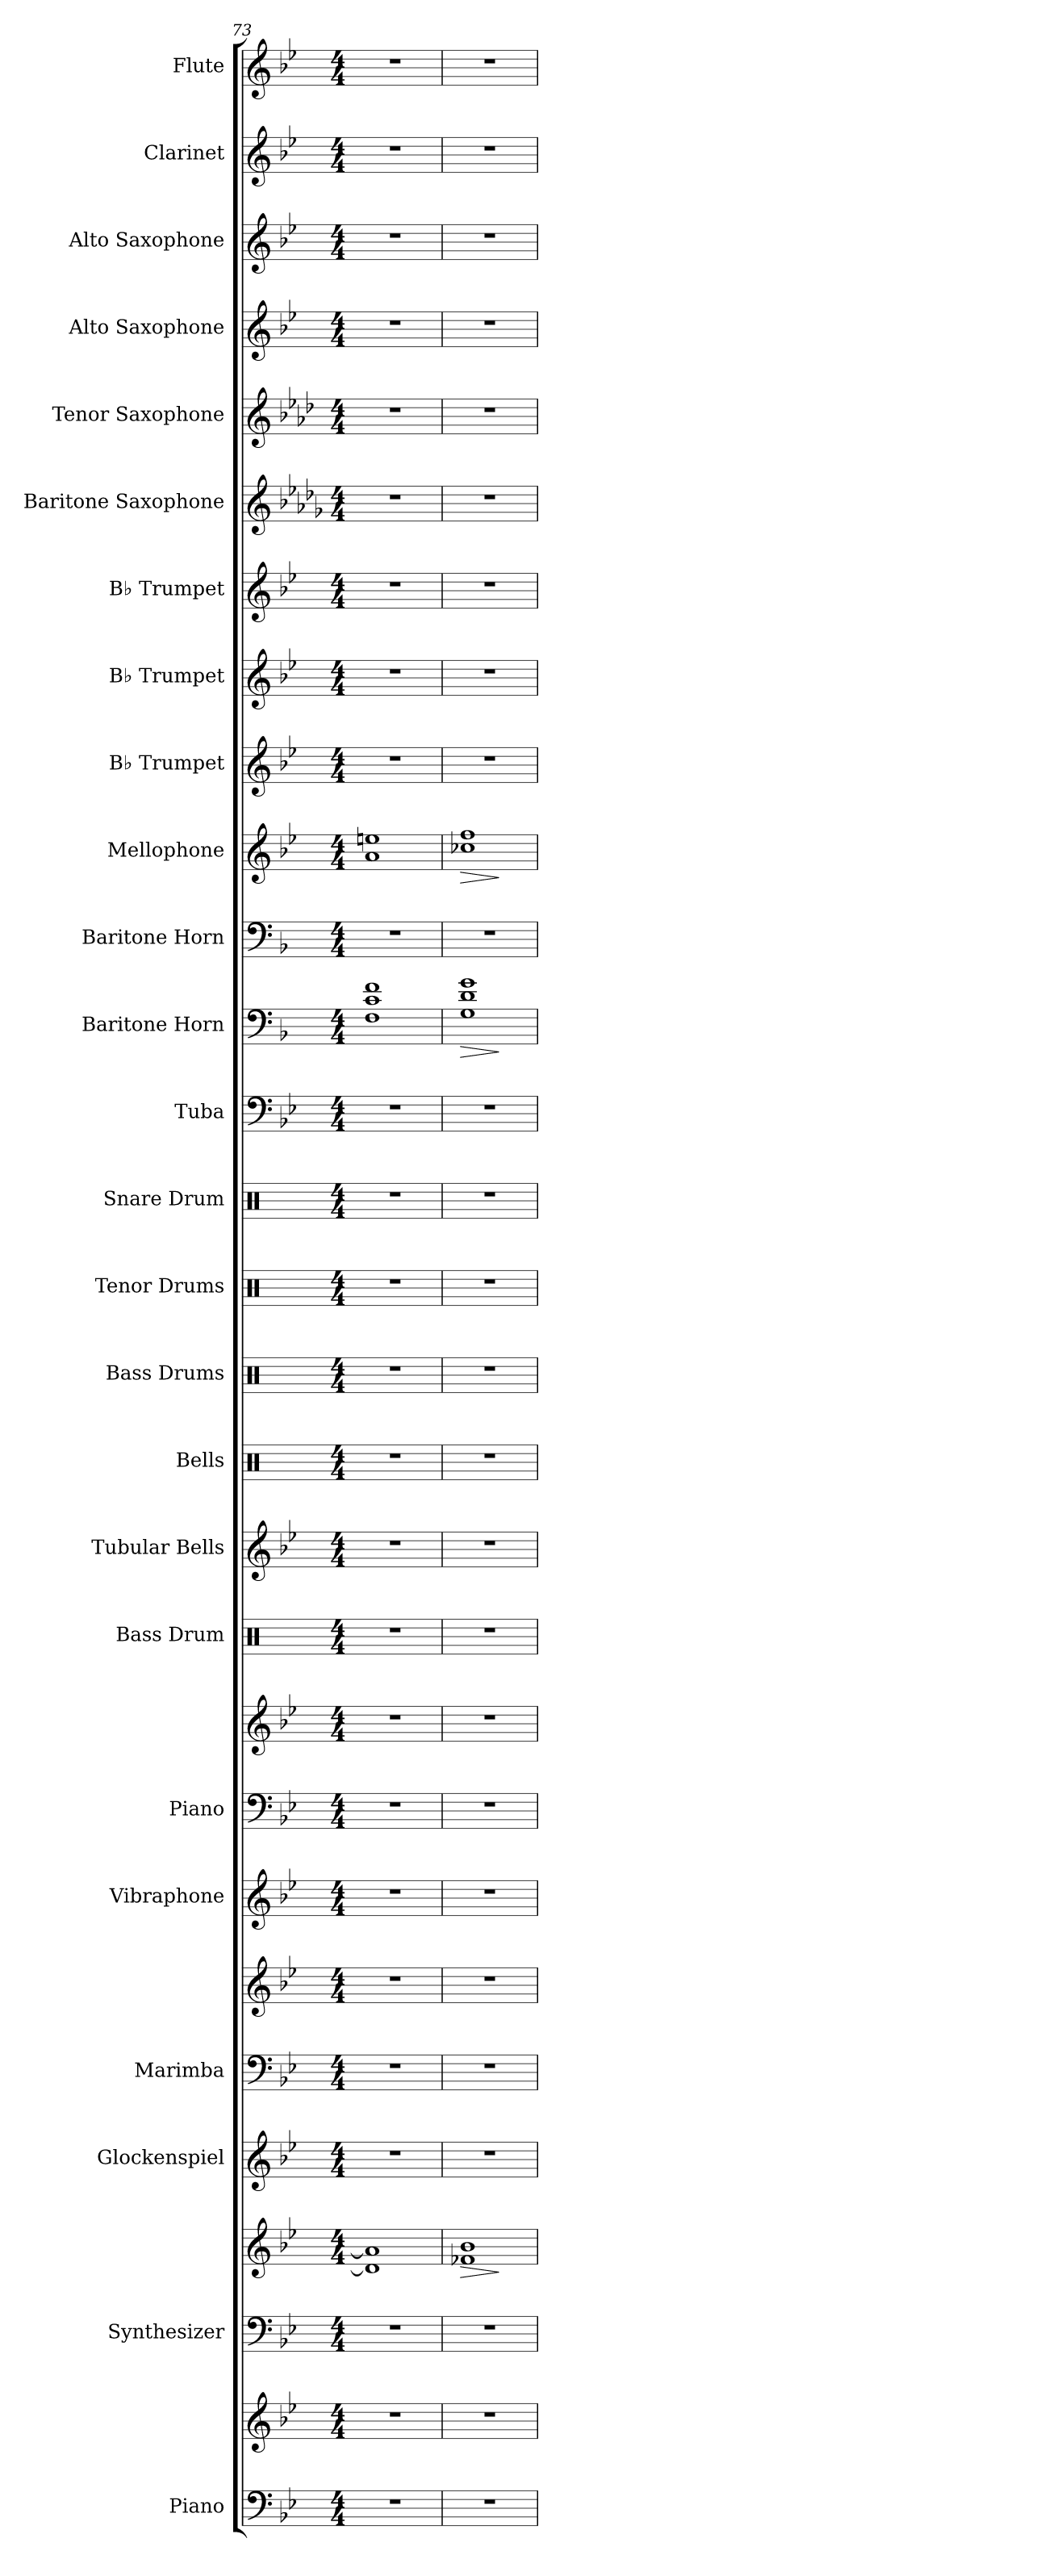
**kern	**kern	**kern	**kern	**dynam	**kern	**kern	**kern	**kern	**kern	**kern	**kern	**kern	**kern	**kern	**kern	**kern	**kern	**kern	**dynam	**kern	**kern	**dynam	**kern	**kern	**kern	**kern	**kern	**kern	**kern	**kern	**kern
*part25	*part25	*part24	*part24	*part24	*part23	*part22	*part22	*part21	*part20	*part20	*part19	*part18	*part17	*part16	*part15	*part14	*part13	*part12	*part12	*part11	*part10	*part10	*part9	*part8	*part7	*part6	*part5	*part4	*part3	*part2	*part1
*staff29	*staff28	*staff27	*staff26	*staff26/27	*staff25	*staff24	*staff23	*staff22	*staff21	*staff20	*staff19	*staff18	*staff17	*staff16	*staff15	*staff14	*staff13	*staff12	*staff12	*staff11	*staff10	*staff10	*staff9	*staff8	*staff7	*staff6	*staff5	*staff4	*staff3	*staff2	*staff1
*I"Piano	*	*I"Synthesizer	*	*	*I"Glockenspiel	*I"Marimba	*	*I"Vibraphone	*I"Piano	*	*I"Bass Drum	*I"Tubular Bells	*I"Bells	*I"Bass Drums	*I"Tenor Drums	*I"Snare Drum	*I"Tuba	*I"Baritone Horn	*	*I"Baritone Horn	*I"Mellophone	*	*I"B♭ Trumpet	*I"B♭ Trumpet	*I"B♭ Trumpet	*I"Baritone Saxophone	*I"Tenor Saxophone	*I"Alto Saxophone	*I"Alto Saxophone	*I"Clarinet	*I"Flute
*I'Pno.	*	*I'Synth	*	*	*I'Glk.	*I'Mrm.	*	*I'Vib.	*I'Pno.	*	*I'B. Dr.	*I'Tu. Be.	*I'Be.	*I'BD	*I'TD	*I'SD	*I'Tba.	*I'Bar. Hn.	*	*I'Bar. Hn.	*I'Mph.	*	*I'B♭ Tpt.	*I'B♭ Tpt.	*I'B♭ Tpt.	*I'Bar. Sax.	*I'T. Sax.	*I'A. Sax.	*I'A. Sax.	*I'Cl.	*I'Fl.
*clefF4	*clefG2	*clefF4	*clefG2	*	*clefG2	*clefF4	*clefG2	*clefG2	*clefF4	*clefG2	*clefX	*clefG2	*clefX	*clefX	*clefX	*clefX	*clefF4	*clefF4	*	*clefF4	*clefG2	*	*clefG2	*clefG2	*clefG2	*clefG2	*clefG2	*clefG2	*clefG2	*clefG2	*clefG2
*	*	*	*	*	*ITrd-14c-24	*	*	*	*	*	*	*	*	*	*	*	*	*ITrd4c7	*	*ITrd4c7	*ITrd4c7	*	*ITrd1c2	*ITrd1c2	*ITrd1c2	*ITrd12c21	*ITrd8c14	*ITrd5c9	*ITrd5c9	*ITrd1c2	*
*k[b-e-]	*k[b-e-]	*k[b-e-]	*k[b-e-]	*	*k[b-e-]	*k[b-e-]	*k[b-e-]	*k[b-e-]	*k[b-e-]	*k[b-e-]	*k[]	*k[b-e-]	*k[]	*k[]	*k[]	*k[]	*k[b-e-]	*k[b-e-]	*	*k[b-e-]	*k[b-e-a-]	*	*k[b-e-a-d-]	*k[b-e-a-d-]	*k[b-e-a-d-]	*k[b-e-a-d-g-]	*k[b-e-a-d-]	*k[b-e-a-d-g-]	*k[b-e-a-d-g-]	*k[b-e-a-d-]	*k[b-e-]
*M4/4	*M4/4	*M4/4	*M4/4	*	*M4/4	*M4/4	*M4/4	*M4/4	*M4/4	*M4/4	*M4/4	*M4/4	*M4/4	*M4/4	*M4/4	*M4/4	*M4/4	*M4/4	*	*M4/4	*M4/4	*	*M4/4	*M4/4	*M4/4	*M4/4	*M4/4	*M4/4	*M4/4	*M4/4	*M4/4
=73	=73	=73	=73	=73	=73	=73	=73	=73	=73	=73	=73	=73	=73	=73	=73	=73	=73	=73	=73	=73	=73	=73	=73	=73	=73	=73	=73	=73	=73	=73	=73
1r	1r	1r	1d] 1a]	.	1r	1r	1r	1r	1r	1r	1r	1r	1r	1r	1r	1r	1r	1BB- 1F 1B-	.	1r	1d 1an	.	1r	1r	1r	1r	1r	1r	1r	1r	1r
=74	=74	=74	=74	=74	=74	=74	=74	=74	=74	=74	=74	=74	=74	=74	=74	=74	=74	=74	=74	=74	=74	=74	=74	=74	=74	=74	=74	=74	=74	=74	=74
!	!	!	!	!LO:HP:b	!	!	!	!	!	!	!	!	!	!	!	!	!	!	!LO:HP:b	!	!	!LO:HP:b	!	!	!	!	!	!	!	!	!
1r	1r	1r	1f-X 1b-	>	1r	1r	1r	1r	1r	1r	1r	1r	1r	1r	1r	1r	1r	1C 1G 1c	>	1r	1f-X 1b-	>	1r	1r	1r	1r	1r	1r	1r	1r	1r
.	.	.	.	]	.	.	.	.	.	.	.	.	.	.	.	.	.	.	]	.	.	]	.	.	.	.	.	.	.	.	.
=	=	=	=	=	=	=	=	=	=	=	=	=	=	=	=	=	=	=	=	=	=	=	=	=	=	=	=	=	=	=	=
*-	*-	*-	*-	*-	*-	*-	*-	*-	*-	*-	*-	*-	*-	*-	*-	*-	*-	*-	*-	*-	*-	*-	*-	*-	*-	*-	*-	*-	*-	*-	*-
